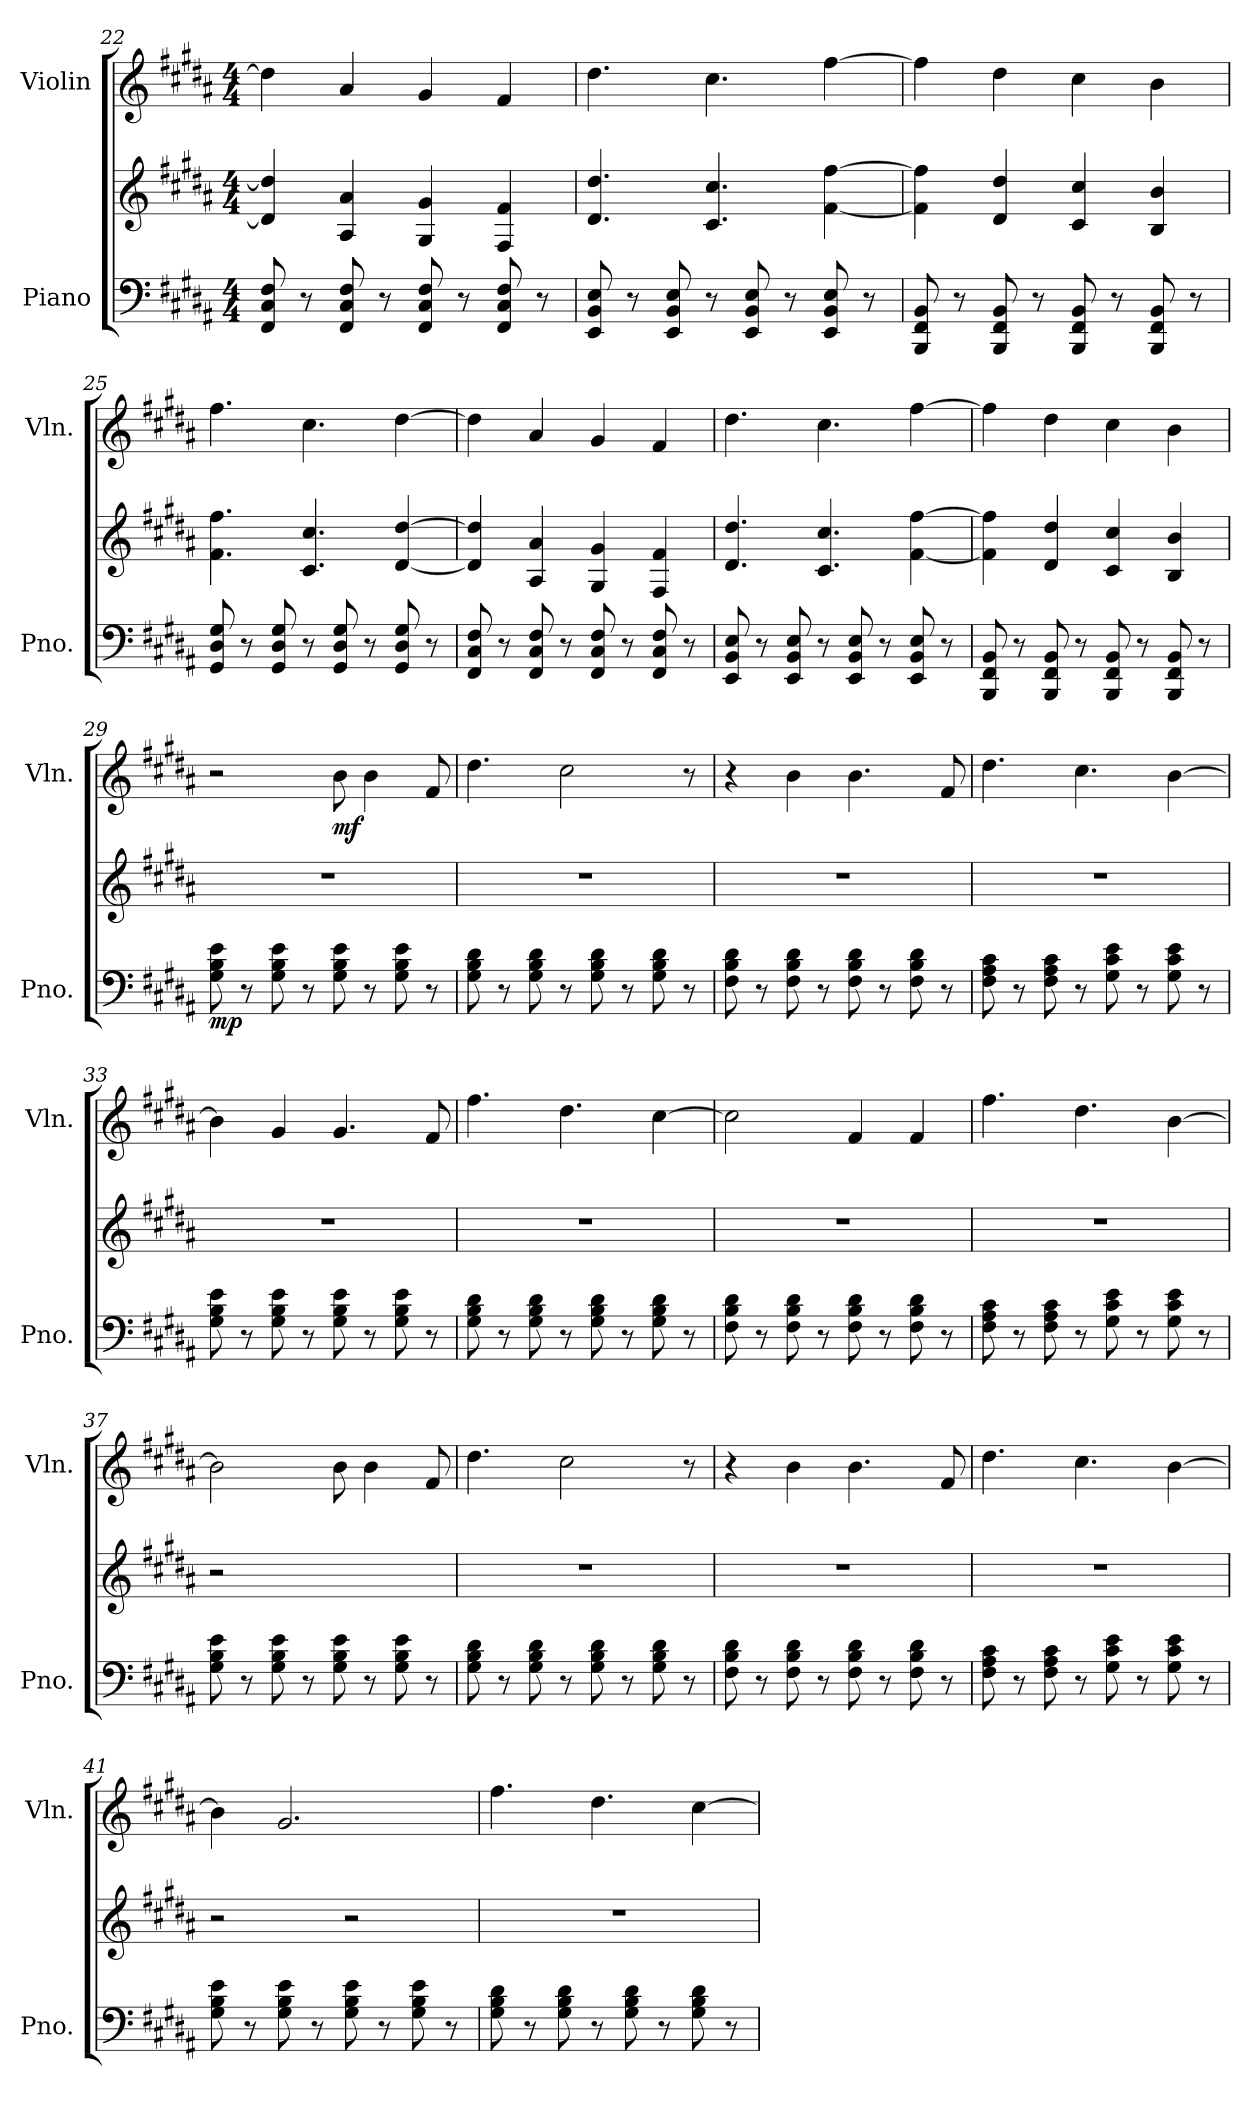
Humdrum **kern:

**kern	**kern	**dynam	**kern	**dynam
*part2	*part2	*part2	*part1	*part1
*staff3	*staff2	*staff2/3	*staff1	*staff1
*I"Piano	*	*	*I"Violin	*
*I'Pno.	*	*	*I'Vln.	*
*clefF4	*clefG2	*	*clefG2	*
*k[f#c#g#d#a#]	*k[f#c#g#d#a#]	*	*k[f#c#g#d#a#]	*
*M4/4	*M4/4	*	*M4/4	*
=22	=22	=22	=22	=22
8FF#/ 8C#/ 8F#/	4d#/] 4dd#/]	.	4dd#\]	.
8r	.	.	.	.
8FF#/ 8C#/ 8F#/	4A#/ 4a#/	.	4a#/	.
8r	.	.	.	.
8FF#/ 8C#/ 8F#/	4G#/ 4g#/	.	4g#/	.
8r	.	.	.	.
8FF#/ 8C#/ 8F#/	4F#/ 4f#/	.	4f#/	.
8r	.	.	.	.
=23	=23	=23	=23	=23
8EE/ 8BB/ 8E/	4.d#/ 4.dd#/	.	4.dd#\	.
8r	.	.	.	.
8EE/ 8BB/ 8E/	.	.	.	.
8r	4.c#/ 4.cc#/	.	4.cc#\	.
8EE/ 8BB/ 8E/	.	.	.	.
8r	.	.	.	.
8EE/ 8BB/ 8E/	[4f#\ [4ff#\	.	[4ff#\	.
8r	.	.	.	.
=24	=24	=24	=24	=24
8BBB/ 8FF#/ 8BB/	4f#\] 4ff#\]	.	4ff#\]	.
8r	.	.	.	.
8BBB/ 8FF#/ 8BB/	4d#/ 4dd#/	.	4dd#\	.
8r	.	.	.	.
8BBB/ 8FF#/ 8BB/	4c#/ 4cc#/	.	4cc#\	.
8r	.	.	.	.
8BBB/ 8FF#/ 8BB/	4B/ 4b/	.	4b\	.
8r	.	.	.	.
!!LO:LB:g=z
=25	=25	=25	=25	=25
8GG#/ 8D#/ 8G#/	4.f#\ 4.ff#\	.	4.ff#\	.
8r	.	.	.	.
8GG#/ 8D#/ 8G#/	.	.	.	.
8r	4.c#/ 4.cc#/	.	4.cc#\	.
8GG#/ 8D#/ 8G#/	.	.	.	.
8r	.	.	.	.
8GG#/ 8D#/ 8G#/	[4d#/ [4dd#/	.	[4dd#\	.
8r	.	.	.	.
=26	=26	=26	=26	=26
8FF#/ 8C#/ 8F#/	4d#/] 4dd#/]	.	4dd#\]	.
8r	.	.	.	.
8FF#/ 8C#/ 8F#/	4A#/ 4a#/	.	4a#/	.
8r	.	.	.	.
8FF#/ 8C#/ 8F#/	4G#/ 4g#/	.	4g#/	.
8r	.	.	.	.
8FF#/ 8C#/ 8F#/	4F#/ 4f#/	.	4f#/	.
8r	.	.	.	.
=27	=27	=27	=27	=27
8EE/ 8BB/ 8E/	4.d#/ 4.dd#/	.	4.dd#\	.
8r	.	.	.	.
8EE/ 8BB/ 8E/	.	.	.	.
8r	4.c#/ 4.cc#/	.	4.cc#\	.
8EE/ 8BB/ 8E/	.	.	.	.
8r	.	.	.	.
8EE/ 8BB/ 8E/	[4f#\ [4ff#\	.	[4ff#\	.
8r	.	.	.	.
=28	=28	=28	=28	=28
8BBB/ 8FF#/ 8BB/	4f#\] 4ff#\]	.	4ff#\]	.
8r	.	.	.	.
8BBB/ 8FF#/ 8BB/	4d#/ 4dd#/	.	4dd#\	.
8r	.	.	.	.
8BBB/ 8FF#/ 8BB/	4c#/ 4cc#/	.	4cc#\	.
8r	.	.	.	.
8BBB/ 8FF#/ 8BB/	4B/ 4b/	.	4b\	.
8r	.	.	.	.
!!LO:PB:g=z
=29	=29	=29	=29	=29
!	!	!LO:DY:b=2	!	!
8G#\ 8B\ 8e\	1r	mp	2r	.
8r	.	.	.	.
8G#\ 8B\ 8e\	.	.	.	.
8r	.	.	.	.
!	!	!	!	!LO:DY:b
8G#\ 8B\ 8e\	.	.	8b\	mf
8r	.	.	4b\	.
8G#\ 8B\ 8e\	.	.	.	.
8r	.	.	8f#/	.
=30	=30	=30	=30	=30
8G#\ 8B\ 8d#\	1r	.	4.dd#\	.
8r	.	.	.	.
8G#\ 8B\ 8d#\	.	.	.	.
8r	.	.	2cc#\	.
8G#\ 8B\ 8d#\	.	.	.	.
8r	.	.	.	.
8G#\ 8B\ 8d#\	.	.	.	.
8r	.	.	8r	.
=31	=31	=31	=31	=31
8F#\ 8B\ 8d#\	1r	.	4r	.
8r	.	.	.	.
8F#\ 8B\ 8d#\	.	.	4b\	.
8r	.	.	.	.
8F#\ 8B\ 8d#\	.	.	4.b\	.
8r	.	.	.	.
8F#\ 8B\ 8d#\	.	.	.	.
8r	.	.	8f#/	.
=32	=32	=32	=32	=32
8F#\ 8A#\ 8c#\	1r	.	4.dd#\	.
8r	.	.	.	.
8F#\ 8A#\ 8c#\	.	.	.	.
8r	.	.	4.cc#\	.
8G#\ 8c#\ 8e\	.	.	.	.
8r	.	.	.	.
8G#\ 8c#\ 8e\	.	.	[4b\	.
8r	.	.	.	.
=33	=33	=33	=33	=33
8G#\ 8B\ 8e\	1r	.	4b\]	.
8r	.	.	.	.
8G#\ 8B\ 8e\	.	.	4g#/	.
8r	.	.	.	.
8G#\ 8B\ 8e\	.	.	4.g#/	.
8r	.	.	.	.
8G#\ 8B\ 8e\	.	.	.	.
8r	.	.	8f#/	.
!!LO:LB:g=z
=34	=34	=34	=34	=34
8G#\ 8B\ 8d#\	1r	.	4.ff#\	.
8r	.	.	.	.
8G#\ 8B\ 8d#\	.	.	.	.
8r	.	.	4.dd#\	.
8G#\ 8B\ 8d#\	.	.	.	.
8r	.	.	.	.
8G#\ 8B\ 8d#\	.	.	[4cc#\	.
8r	.	.	.	.
=35	=35	=35	=35	=35
8F#\ 8B\ 8d#\	1r	.	2cc#\]	.
8r	.	.	.	.
8F#\ 8B\ 8d#\	.	.	.	.
8r	.	.	.	.
8F#\ 8B\ 8d#\	.	.	4f#/	.
8r	.	.	.	.
8F#\ 8B\ 8d#\	.	.	4f#/	.
8r	.	.	.	.
=36	=36	=36	=36	=36
8F#\ 8A#\ 8c#\	1r	.	4.ff#\	.
8r	.	.	.	.
8F#\ 8A#\ 8c#\	.	.	.	.
8r	.	.	4.dd#\	.
8G#\ 8c#\ 8e\	.	.	.	.
8r	.	.	.	.
8G#\ 8c#\ 8e\	.	.	[4b\	.
8r	.	.	.	.
=37	=37	=37	=37	=37
8G#\ 8B\ 8e\	2r	.	2b\]	.
8r	.	.	.	.
8G#\ 8B\ 8e\	.	.	.	.
8r	.	.	.	.
8G#\ 8B\ 8e\	2ryy	.	8b\	.
8r	.	.	4b\	.
8G#\ 8B\ 8e\	.	.	.	.
8r	.	.	8f#/	.
=38	=38	=38	=38	=38
8G#\ 8B\ 8d#\	1r	.	4.dd#\	.
8r	.	.	.	.
8G#\ 8B\ 8d#\	.	.	.	.
8r	.	.	2cc#\	.
8G#\ 8B\ 8d#\	.	.	.	.
8r	.	.	.	.
8G#\ 8B\ 8d#\	.	.	.	.
8r	.	.	8r	.
!!LO:LB:g=z
=39	=39	=39	=39	=39
8F#\ 8B\ 8d#\	1r	.	4r	.
8r	.	.	.	.
8F#\ 8B\ 8d#\	.	.	4b\	.
8r	.	.	.	.
8F#\ 8B\ 8d#\	.	.	4.b\	.
8r	.	.	.	.
8F#\ 8B\ 8d#\	.	.	.	.
8r	.	.	8f#/	.
=40	=40	=40	=40	=40
8F#\ 8A#\ 8c#\	1r	.	4.dd#\	.
8r	.	.	.	.
8F#\ 8A#\ 8c#\	.	.	.	.
8r	.	.	4.cc#\	.
8G#\ 8c#\ 8e\	.	.	.	.
8r	.	.	.	.
8G#\ 8c#\ 8e\	.	.	[4b\	.
8r	.	.	.	.
=41	=41	=41	=41	=41
8G#\ 8B\ 8e\	2r	.	4b\]	.
8r	.	.	.	.
8G#\ 8B\ 8e\	.	.	2.g#/	.
8r	.	.	.	.
8G#\ 8B\ 8e\	2r	.	.	.
8r	.	.	.	.
8G#\ 8B\ 8e\	.	.	.	.
8r	.	.	.	.
=42	=42	=42	=42	=42
8G#\ 8B\ 8d#\	1r	.	4.ff#\	.
8r	.	.	.	.
8G#\ 8B\ 8d#\	.	.	.	.
8r	.	.	4.dd#\	.
8G#\ 8B\ 8d#\	.	.	.	.
8r	.	.	.	.
8G#\ 8B\ 8d#\	.	.	[4cc#\	.
8r	.	.	.	.
=	=	=	=	=
*-	*-	*-	*-	*-
